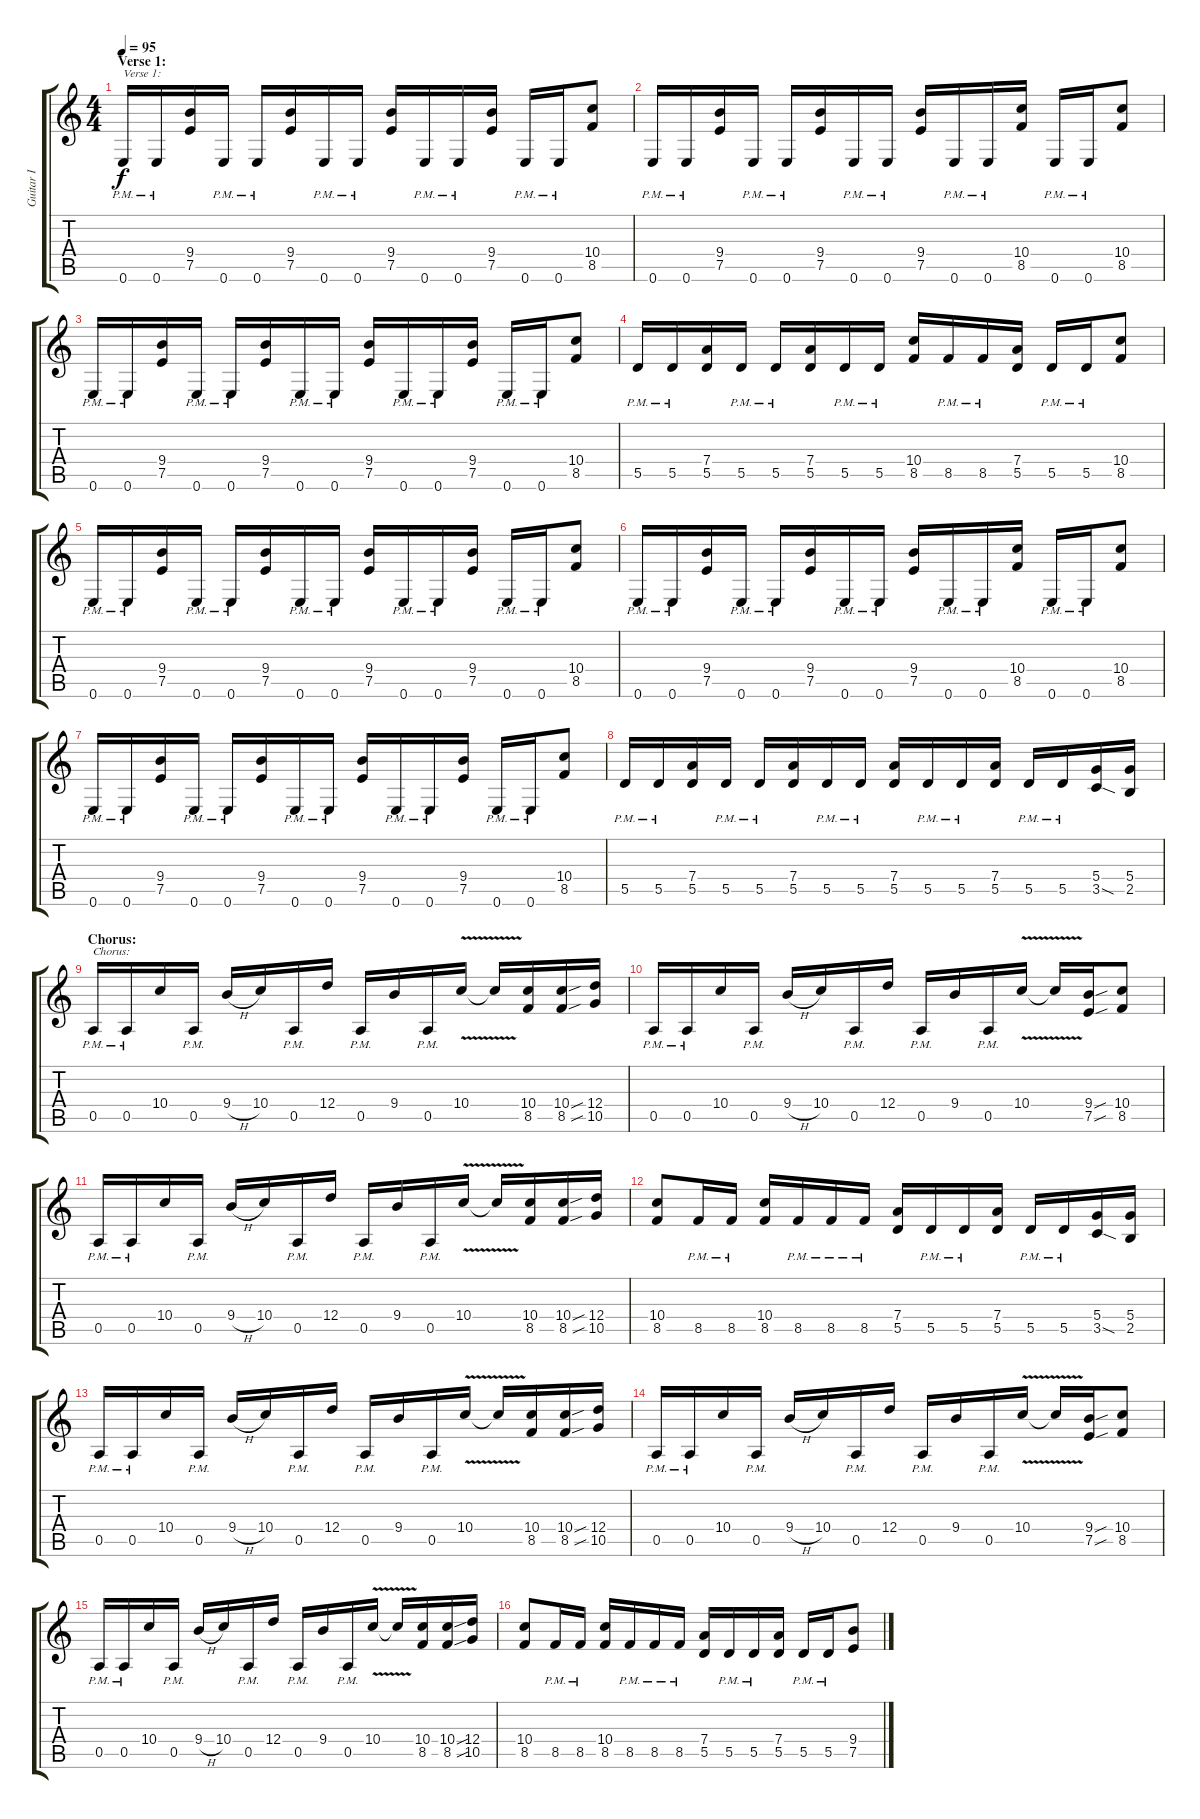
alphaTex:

\track ("Guitar I" "Guitar I") {instrument distortionguitar}
\staff {score tabs}
\tuning (E4 B3 G3 D3 A2 E2) {hide}
\ts (4 4)
\section ("" "Verse 1:")
\tempo 95
\clef g2
\ks c
0.6{pm}.16{txt "Verse 1:" dy f} 0.6{pm}.16 (9.4 7.5).16 0.6{pm}.16 0.6{pm}.16 (9.4 7.5).16 0.6{pm}.16 0.6{pm}.16 (9.4 7.5).16 0.6{pm}.16 0.6{pm}.16 (9.4 7.5).16 0.6{pm}.16 0.6{pm}.16 (10.4 8.5).8 |
0.6{pm}.16 0.6{pm}.16 (9.4 7.5).16 0.6{pm}.16 0.6{pm}.16 (9.4 7.5).16 0.6{pm}.16 0.6{pm}.16 (9.4 7.5).16 0.6{pm}.16 0.6{pm}.16 (10.4 8.5).16 0.6{pm}.16 0.6{pm}.16 (10.4 8.5).8 |
0.6{pm}.16 0.6{pm}.16 (9.4 7.5).16 0.6{pm}.16 0.6{pm}.16 (9.4 7.5).16 0.6{pm}.16 0.6{pm}.16 (9.4 7.5).16 0.6{pm}.16 0.6{pm}.16 (9.4 7.5).16 0.6{pm}.16 0.6{pm}.16 (10.4 8.5).8 |
5.5{pm}.16 5.5{pm}.16 (7.4 5.5).16 5.5{pm}.16 5.5{pm}.16 (7.4 5.5).16 5.5{pm}.16 5.5{pm}.16 (10.4 8.5).16 8.5{pm}.16 8.5{pm}.16 (7.4 5.5).16 5.5{pm}.16 5.5{pm}.16 (10.4 8.5).8 |
0.6{pm}.16 0.6{pm}.16 (9.4 7.5).16 0.6{pm}.16 0.6{pm}.16 (9.4 7.5).16 0.6{pm}.16 0.6{pm}.16 (9.4 7.5).16 0.6{pm}.16 0.6{pm}.16 (9.4 7.5).16 0.6{pm}.16 0.6{pm}.16 (10.4 8.5).8 |
0.6{pm}.16 0.6{pm}.16 (9.4 7.5).16 0.6{pm}.16 0.6{pm}.16 (9.4 7.5).16 0.6{pm}.16 0.6{pm}.16 (9.4 7.5).16 0.6{pm}.16 0.6{pm}.16 (10.4 8.5).16 0.6{pm}.16 0.6{pm}.16 (10.4 8.5).8 |
0.6{pm}.16 0.6{pm}.16 (9.4 7.5).16 0.6{pm}.16 0.6{pm}.16 (9.4 7.5).16 0.6{pm}.16 0.6{pm}.16 (9.4 7.5).16 0.6{pm}.16 0.6{pm}.16 (9.4 7.5).16 0.6{pm}.16 0.6{pm}.16 (10.4 8.5).8 |
5.5{pm}.16 5.5{pm}.16 (7.4 5.5).16 5.5{pm}.16 5.5{pm}.16 (7.4 5.5).16 5.5{pm}.16 5.5{pm}.16 (7.4 5.5).16 5.5{pm}.16 5.5{pm}.16 (7.4 5.5).16 5.5{pm}.16 5.5{pm}.16 (5.4 3.5{sod}).16 (5.4 2.5).16 |
\section ("" "Chorus:")
0.5{pm}.16{txt "Chorus:"} 0.5{pm}.16 10.4.16 0.5{pm}.16 9.4{h}.16 10.4.16 0.5{pm}.16 12.4.16 0.5{pm}.16 9.4.16 0.5{pm}.16 10.4{v}.16 10.4{t}.16 (10.4 8.5).16 (10.4{sou} 8.5{sou}).16 (12.4 10.5).16 |
0.5{pm}.16 0.5{pm}.16 10.4.16 0.5{pm}.16 9.4{h}.16 10.4.16 0.5{pm}.16 12.4.16 0.5{pm}.16 9.4.16 0.5{pm}.16 10.4{v}.16 10.4{t}.16 (9.4{sou} 7.5{sou}).16 (10.4 8.5).8 |
0.5{pm}.16 0.5{pm}.16 10.4.16 0.5{pm}.16 9.4{h}.16 10.4.16 0.5{pm}.16 12.4.16 0.5{pm}.16 9.4.16 0.5{pm}.16 10.4{v}.16 10.4{t}.16 (10.4 8.5).16 (10.4{sou} 8.5{sou}).16 (12.4 10.5).16 |
(10.4 8.5).8 8.5{pm}.16 8.5{pm}.16 (10.4 8.5).16 8.5{pm}.16 8.5{pm}.16 8.5{pm}.16 (7.4 5.5).16 5.5{pm}.16 5.5{pm}.16 (7.4 5.5).16 5.5{pm}.16 5.5{pm}.16 (5.4 3.5{sod}).16 (5.4 2.5).16 |
0.5{pm}.16 0.5{pm}.16 10.4.16 0.5{pm}.16 9.4{h}.16 10.4.16 0.5{pm}.16 12.4.16 0.5{pm}.16 9.4.16 0.5{pm}.16 10.4{v}.16 10.4{t}.16 (10.4 8.5).16 (10.4{sou} 8.5{sou}).16 (12.4 10.5).16 |
0.5{pm}.16 0.5{pm}.16 10.4.16 0.5{pm}.16 9.4{h}.16 10.4.16 0.5{pm}.16 12.4.16 0.5{pm}.16 9.4.16 0.5{pm}.16 10.4{v}.16 10.4{t}.16 (9.4{sou} 7.5{sou}).16 (10.4 8.5).8 |
0.5{pm}.16 0.5{pm}.16 10.4.16 0.5{pm}.16 9.4{h}.16 10.4.16 0.5{pm}.16 12.4.16 0.5{pm}.16 9.4.16 0.5{pm}.16 10.4{v}.16 10.4{t}.16 (10.4 8.5).16 (10.4{sou} 8.5{sou}).16 (12.4 10.5).16 |
(10.4 8.5).8 8.5{pm}.16 8.5{pm}.16 (10.4 8.5).16 8.5{pm}.16 8.5{pm}.16 8.5{pm}.16 (7.4 5.5).16 5.5{pm}.16 5.5{pm}.16 (7.4 5.5).16 5.5{pm}.16 5.5{pm}.16 (9.4 7.5).8
